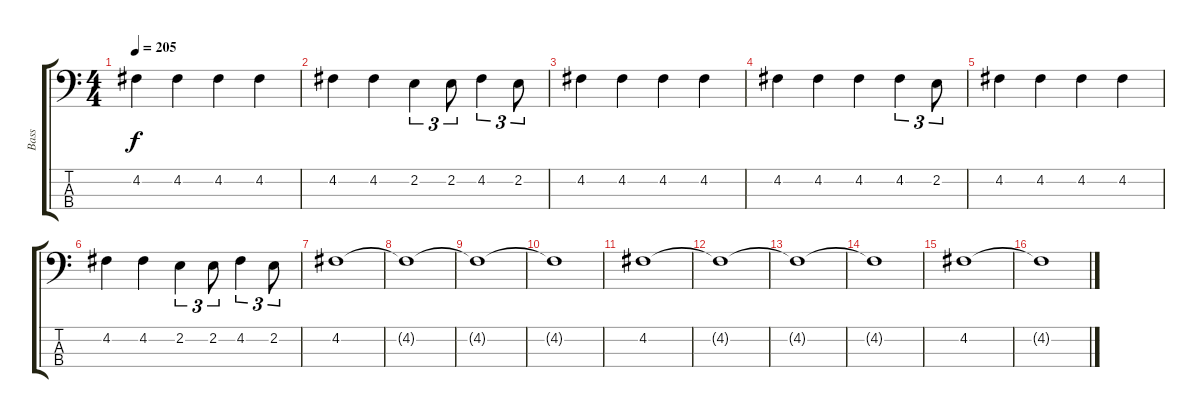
\track ("Bass" "Bass") {instrument electricbasspick}
\staff {score tabs}
\tuning (G2 D2 A1 E1) {hide}
\ts (4 4)
\tempo 205
\clef f4
\ks c
4.2.4{dy f} 4.2.4 4.2.4 4.2.4 |
4.2.4 4.2.4 2.2.4{tu (3 2)} 2.2.8{tu (3 2)} 4.2.4{tu (3 2)} 2.2.8{tu (3 2)} |
4.2.4 4.2.4 4.2.4 4.2.4 |
4.2.4 4.2.4 4.2.4 4.2.4{tu (3 2)} 2.2.8{tu (3 2)} |
4.2.4 4.2.4 4.2.4 4.2.4 |
4.2.4 4.2.4 2.2.4{tu (3 2)} 2.2.8{tu (3 2)} 4.2.4{tu (3 2)} 2.2.8{tu (3 2)} |
4.2.1 |
4.2{t}.1 |
4.2{t}.1 |
4.2{t}.1 |
4.2.1 |
4.2{t}.1 |
4.2{t}.1 |
4.2{t}.1 |
4.2.1 |
4.2{t}.1
